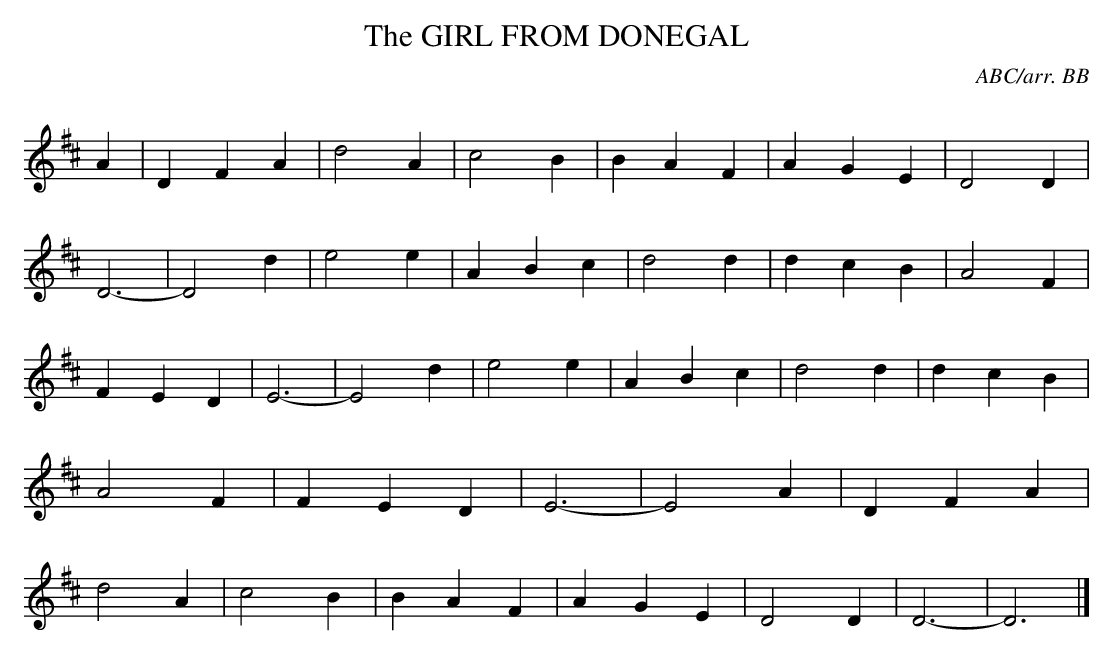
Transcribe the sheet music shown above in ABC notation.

X:1
T:GIRL FROM DONEGAL, The\
C:ABC/arr. BB\
Q:160\
L:1/4\
M:3/4\
K:D\
A|DFA|d2A|c2B|BAF|AGE|D2D|D3-|D2d|\
e2e|ABc|d2d|dcB|A2F|FED|E3-|E2d|\
e2e|ABc|d2d|dcB|A2F|FED|E3-|E2A|\
DFA|d2A|c2B|BAF|AGE|D2D|D3-|D3|]\
\
\
